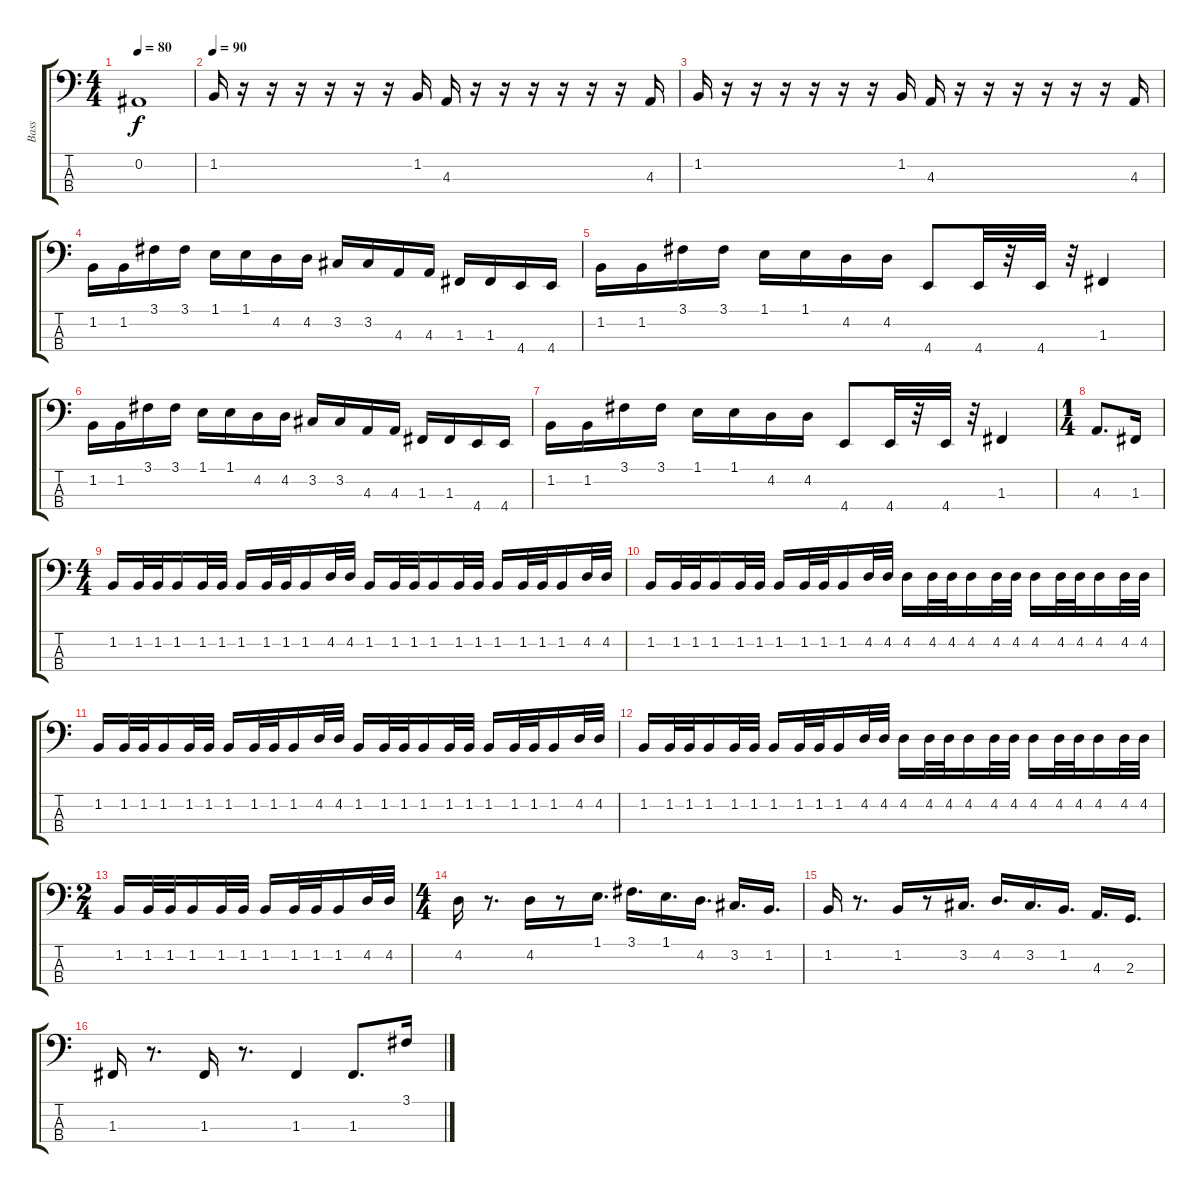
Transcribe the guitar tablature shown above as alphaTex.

\track ("Bass" "Bass") {instrument electricbassfinger}
\staff {score tabs}
\tuning (Eb2 Bb1 F1 C1) {hide}
\ts (4 4)
\tempo 80
\clef f4
\ks c
0.2{t}.1{dy f} |
\tempo 120
\tempo 90
1.2.16 r.16 r.16 r.16 r.16 r.16 r.16 1.2.16 4.3.16 r.16 r.16 r.16 r.16 r.16 r.16 4.3.16 |
1.2.16 r.16 r.16 r.16 r.16 r.16 r.16 1.2.16 4.3.16 r.16 r.16 r.16 r.16 r.16 r.16 4.3.16 |
1.2.16 1.2.16 3.1.16 3.1.16 1.1.16 1.1.16 4.2.16 4.2.16 3.2.16 3.2.16 4.3.16 4.3.16 1.3.16 1.3.16 4.4.16 4.4.16 |
1.2.16 1.2.16 3.1.16 3.1.16 1.1.16 1.1.16 4.2.16 4.2.16 4.4.8 4.4.32 r.32 4.4.32 r.32 1.3.4 |
1.2.16 1.2.16 3.1.16 3.1.16 1.1.16 1.1.16 4.2.16 4.2.16 3.2.16 3.2.16 4.3.16 4.3.16 1.3.16 1.3.16 4.4.16 4.4.16 |
1.2.16 1.2.16 3.1.16 3.1.16 1.1.16 1.1.16 4.2.16 4.2.16 4.4.8 4.4.32 r.32 4.4.32 r.32 1.3.4 |
\ts (1 4)
4.3.8{d} 1.3.16 |
\ts (4 4)
1.2.16 1.2.32 1.2.32 1.2.16 1.2.32 1.2.32 1.2.16 1.2.32 1.2.32 1.2.16 4.2.32 4.2.32 1.2.16 1.2.32 1.2.32 1.2.16 1.2.32 1.2.32 1.2.16 1.2.32 1.2.32 1.2.16 4.2.32 4.2.32 |
1.2.16 1.2.32 1.2.32 1.2.16 1.2.32 1.2.32 1.2.16 1.2.32 1.2.32 1.2.16 4.2.32 4.2.32 4.2.16 4.2.32 4.2.32 4.2.16 4.2.32 4.2.32 4.2.16 4.2.32 4.2.32 4.2.16 4.2.32 4.2.32 |
1.2.16 1.2.32 1.2.32 1.2.16 1.2.32 1.2.32 1.2.16 1.2.32 1.2.32 1.2.16 4.2.32 4.2.32 1.2.16 1.2.32 1.2.32 1.2.16 1.2.32 1.2.32 1.2.16 1.2.32 1.2.32 1.2.16 4.2.32 4.2.32 |
1.2.16 1.2.32 1.2.32 1.2.16 1.2.32 1.2.32 1.2.16 1.2.32 1.2.32 1.2.16 4.2.32 4.2.32 4.2.16 4.2.32 4.2.32 4.2.16 4.2.32 4.2.32 4.2.16 4.2.32 4.2.32 4.2.16 4.2.32 4.2.32 |
\ts (2 4)
1.2.16 1.2.32 1.2.32 1.2.16 1.2.32 1.2.32 1.2.16 1.2.32 1.2.32 1.2.16 4.2.32 4.2.32 |
\ts (4 4)
4.2.16 r.8{d} 4.2.16 r.8 1.1.16{d} 3.1.16{d} 1.1.16{d} 4.2.16{d} 3.2.16{d} 1.2.16{d} |
1.2.16 r.8{d} 1.2.16 r.8 3.2.16{d} 4.2.16{d} 3.2.16{d} 1.2.16{d} 4.3.16{d} 2.3.16{d} |
1.3.16 r.8{d} 1.3.16 r.8{d} 1.3.4 1.3.8{d} 3.1.16
